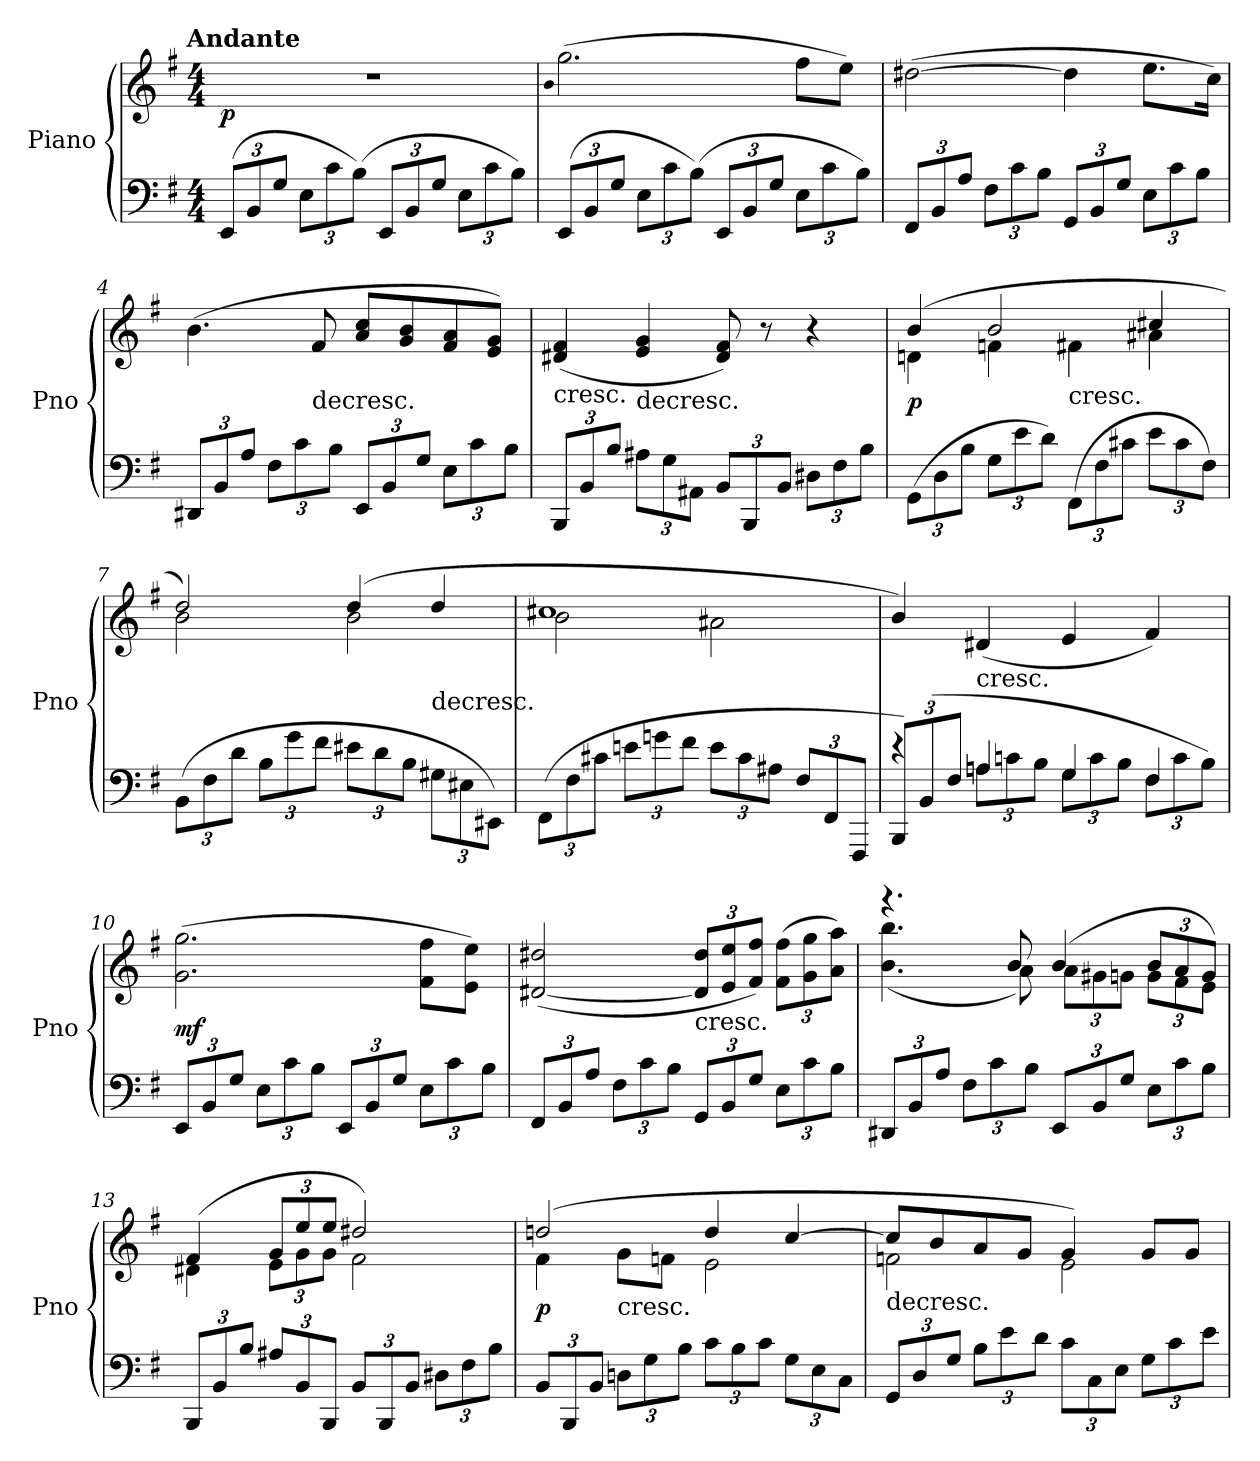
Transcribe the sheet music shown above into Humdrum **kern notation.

**kern	**kern	**dynam
*part1	*part1	*part1
*staff2	*staff1	*staff1/2
*I"Piano	*	*
*I'Pno	*	*
*clefF4	*clefG2	*
*k[f#]	*k[f#]	*
!!LO:TX:omd:t=Andante
*M4/4	*M4/4	*
*MM68	*MM68	*
=1	=1	=1
(12EE/L	1r	p
12BB/	.	.
12G/J	.	.
12E\L	.	.
12c\	.	.
(12B\J)	.	.
12EE/L	.	.
12BB/	.	.
12G/J	.	.
12E\L	.	.
12c\	.	.
12B\J)	.	.
=2	=2	=2
.	qb	.
(12EE/L	(2.gg\	.
12BB/	.	.
12G/J	.	.
12E\L	.	.
12c\	.	.
(12B\J)	.	.
12EE/L	.	.
12BB/	.	.
12G/J	.	.
12E\L	8ff#\L	.
12c\	.	.
.	8ee\J)	.
12B\J)	.	.
=3	=3	=3
12FF#/L	([2dd#X\	.
12BB/	.	.
12A/J	.	.
12F#\L	.	.
12c\	.	.
12B\J	.	.
12GG/L	4dd#\]	.
12BB/	.	.
12G/J	.	.
12E\L	8.ee\L	.
12c\	.	.
12B\J	.	.
.	16cc\Jk)	.
=4	=4	=4
12DD#X/L	(4.b\	.
12BB/	.	.
12A/J	.	.
12F#\L	.	.
12c\	.	.
!	!LO:TX:c:t=decresc.	!
.	8f#/	.
12B\J	.	.
12EE/L	8a/ 8cc/L	.
12BB/	.	.
.	8g/ 8b/	.
12G/J	.	.
12E\L	8f#/ 8a/	.
12c\	.	.
.	8e/ 8g/J)	.
12B\J	.	.
=5	=5	=5
!	!LO:TX:c:t=cresc.	!
12BBB/L	(4d#X/ 4f#/	.
12BB/	.	.
12B/J	.	.
!	!LO:TX:c:t=decresc.	!
12A#X\L	4e/ 4g/	.
12G\	.	.
12AA#X\J	.	.
12BB/L	8d#/ 8f#/)	.
12BBB/	.	.
.	8r	.
12BB/J	.	.
12D#X\L	4r	.
12F#\	.	.
12B\J	.	.
=6	=6	=6
*	*^	*
(12GG\L	(4b/	4dn\	p
12D\	.	.	.
12B\J	.	.	.
12G\L	2b/	4fn\	.
12e\	.	.	.
12d\J)	.	.	.
!	!	!LO:TX:c:t=cresc.	!
(12FF#\L	.	4f#X\	.
12F#\	.	.	.
12c#X\J	.	.	.
12e\L	4cc#X/	4a#X\	.
12c#\	.	.	.
12F#\J)	.	.	.
=7	=7	=7	=7
(12BB\L	2dd/)	2b\	.
12F#\	.	.	.
12d\J	.	.	.
12B\L	.	.	.
12g\	.	.	.
12f#\J	.	.	.
12e#X\L	(4dd/	2b\	.
12d\	.	.	.
12B\J	.	.	.
!	!LO:TX:c:t=decresc.	!	!
12G#X\L	4dd/	.	.
12E#X\	.	.	.
12EE#X\J)	.	.	.
=8	=8	=8	=8
(12FF#\L	1cc#X	2b\	.
12F#\	.	.	.
12c#X\J	.	.	.
12en\L	.	.	.
12gn\	.	.	.
12f#\J	.	.	.
12e\L	.	2a#X\	.
12c#\	.	.	.
12A#X\J	.	.	.
12F#/L	.	.	.
12FF#/	.	.	.
12FFF#/J	.	.	.
*	*v	*v	*
=9	=9	=9
*^	*	*
4r	12BBB/L)	4b/)	.
.	(12BB/	.	.
.	12F#/J	.	.
!	!	!LO:TX:c:t=cresc.	!
4An/	12An\L	(4d#X/	.
.	12cn\	.	.
.	12B\J	.	.
4G/	12G\L	4e/	.
.	12c\	.	.
.	12B\J	.	.
4F#/	12F#\L	4f#/)	.
.	12c\	.	.
.	12B\J)	.	.
*v	*v	*	*
=10	=10	=10
12EE/L	(2.g\ 2.gg\	mf
12BB/	.	.
12G/J	.	.
12E\L	.	.
12c\	.	.
12B\J	.	.
12EE/L	.	.
12BB/	.	.
12G/J	.	.
12E\L	8f#\ 8ff#\L	.
12c\	.	.
.	8e\ 8ee\J)	.
12B\J	.	.
=11	=11	=11
12FF#/L	([2d#X/ 2dd#X/	.
12BB/	.	.
12A/J	.	.
12F#\L	.	.
12c\	.	.
12B\J	.	.
!	!LO:TX:c:t=cresc.	!
12GG/L	12d#]/ 12dd#/L	.
12BB/	12e/ 12ee/	.
12G/J	12f#/ 12ff#/J)	.
12E\L	(12f#\ 12ff#\L	.
12c\	12g\ 12gg\	.
12B\J	12a\ 12aa\J)	.
=12	=12	=12
*	*^	*
12DD#X/L	4.r	(4.b\ 4.bb\	.
12BB/	.	.	.
12A/J	.	.	.
12F#\L	.	.	.
12c\	.	.	.
.	8b/	8a\)	.
12B\J	.	.	.
12EE/L	(4b/	12a\L	.
12BB/	.	12g#X\	.
12G/J	.	12gn\J	.
12E\L	12b/L	12g\L	.
12c\	12a/	12f#\	.
12B\J	12g/J)	12e\J	.
=13	=13	=13	=13
12BBB/L	(4f#/	4d#X\	.
12BB/	.	.	.
12B/J	.	.	.
12A#X/L	12g/L	12e\L	.
12BB/	12ee/	12g\	.
12BBB/J	12ee/J	12g\J	.
12BB/L	2dd#X/)	2f#\	.
12BBB/	.	.	.
12BB/J	.	.	.
12D#X\L	.	.	.
12F#\	.	.	.
12B\J	.	.	.
=14	=14	=14	=14
12BB/L	(2ddn/	4f#\	p
12BBB/	.	.	.
12BB/J	.	.	.
!	!	!LO:TX:c:t=cresc.	!
12Dn\L	.	8g\L	.
12G\	.	.	.
.	.	8fn\J	.
12B\J	.	.	.
12c\L	4dd/	2e\	.
12B\	.	.	.
12c\J	.	.	.
12G\L	[4cc/	.	.
12E\	.	.	.
12C\J	.	.	.
=15	=15	=15	=15
!	!LO:TX:c:t=decresc.	!	!
12GG/L	8cc/L]	2fn\	.
12D/	.	.	.
.	8b/	.	.
12G/J	.	.	.
12B\L	8a/	.	.
12e\	.	.	.
.	8g/J	.	.
12d\J	.	.	.
12c\L	4g/)	2e\	.
12C\	.	.	.
12E\J	.	.	.
12G\L	8g/L	.	.
12c\	.	.	.
.	8g/J	.	.
12e\J	.	.	.
*	*v	*v	*
=	=	=
*-	*-	*-
